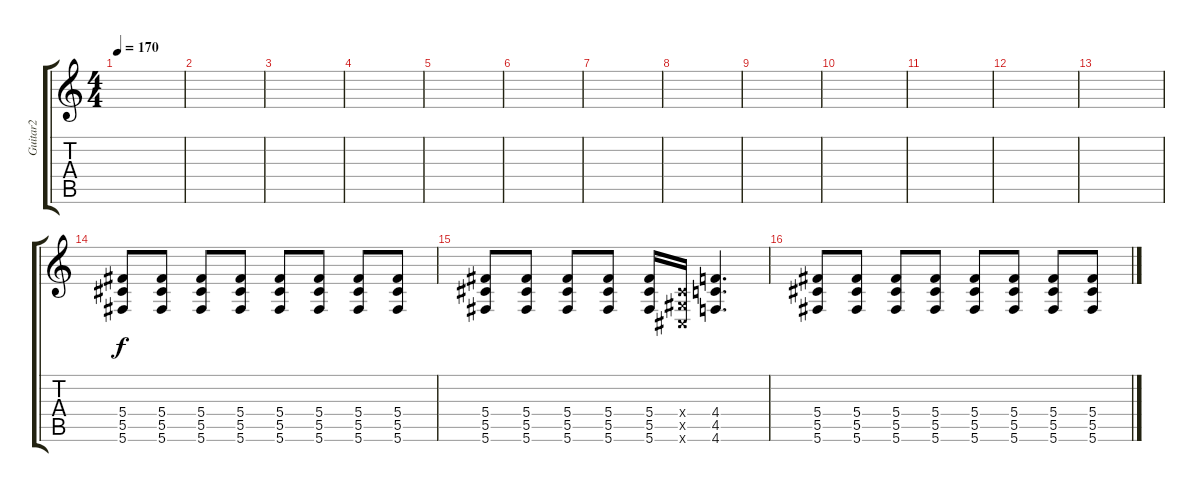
\track ("Guitar2" "Guitar2") {instrument distortionguitar}
\staff {score tabs}
\tuning (Eb4 Bb3 Gb3 Db3 Ab2 Db2) {hide}
\ts (4 4)
\tempo 170
\clef g2
\ks c
|
|
|
|
|
|
|
|
|
|
|
|
|
(5.4 5.5 5.6).8 (5.4 5.5 5.6).8 (5.4 5.5 5.6).8 (5.4 5.5 5.6).8 (5.4 5.5 5.6).8 (5.4 5.5 5.6).8 (5.4 5.5 5.6).8 (5.4 5.5 5.6).8 |
(5.4 5.5 5.6).8 (5.4 5.5 5.6).8 (5.4 5.5 5.6).8 (5.4 5.5 5.6).8 (5.4 5.5 5.6).16 (0.4{x} 0.5{x} 0.6{x}).16 (4.4 4.5 4.6).4{d} |
(5.4 5.5 5.6).8 (5.4 5.5 5.6).8 (5.4 5.5 5.6).8 (5.4 5.5 5.6).8 (5.4 5.5 5.6).8 (5.4 5.5 5.6).8 (5.4 5.5 5.6).8 (5.4 5.5 5.6).8
